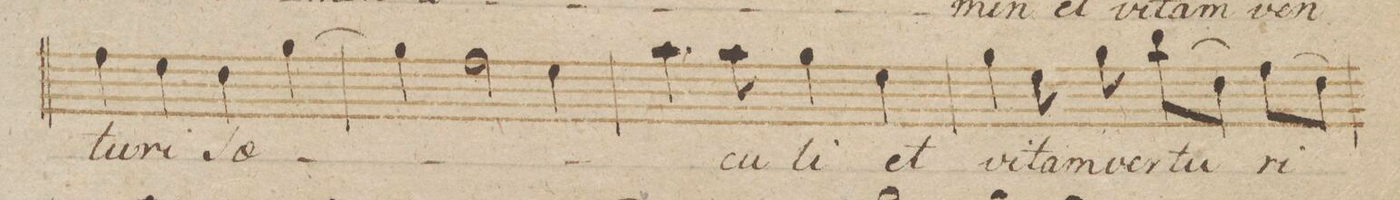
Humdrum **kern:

**kern	**text	**dynam
*I"Alto.	*	*
*clefC3	*	*
*k[b-]	*	*
*met(c)	*	*
*M4/4	*	*
4g\	-tu-	.
4f\	-ri	.
4e\	Sae-	.
[4a\	.	.
=257	=257	=257
4a\]	.	.
2g\	.	.
4f\	.	.
=258	=258	=258
4.b-\	.	.
8b-\	-cu-	.
4a\	-li	.
4f\	et	.
=259	=259	=259
4a\	vi-	.
8f\	-tam	.
8a\	ven-	.
(8cc\L	-tu-	.
8e\J)	.	.
(8g\L	-ri	.
8e\J)	.	.
=260	=260	=260
*-	*-	*-
